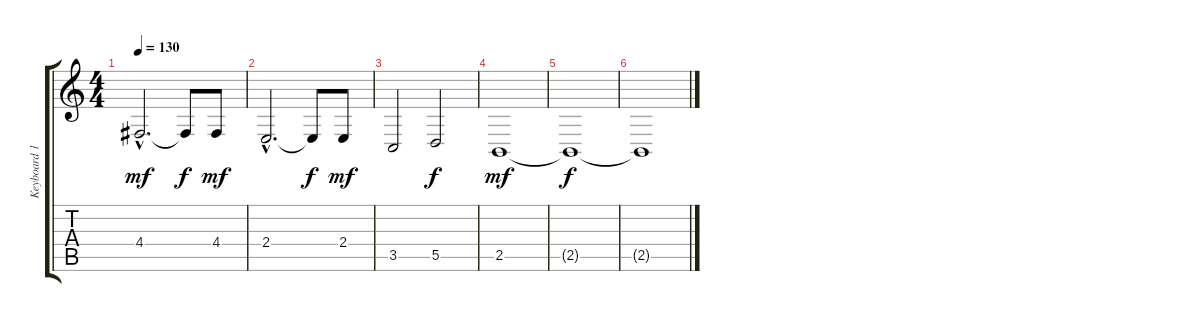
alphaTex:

\track ("Keyboard 1" "Keyboard 1") {instrument stringensemble1}
\staff {score tabs}
\tuning (E4 B3 G3 D3 A2 E2) {hide}
\ts (4 4)
\tempo 130
\clef g2
\ks c
4.4{hac}.2{d dy mf} 4.4{t}.8{dy f} 4.4.8{dy mf} |
2.4{hac}.2{d} 2.4{t}.8{dy f} 2.4.8{dy mf} |
3.5.2 5.5.2{dy f} |
2.5.1{dy mf volume 0} |
2.5{t}.1{dy f} |
2.5{t}.1
